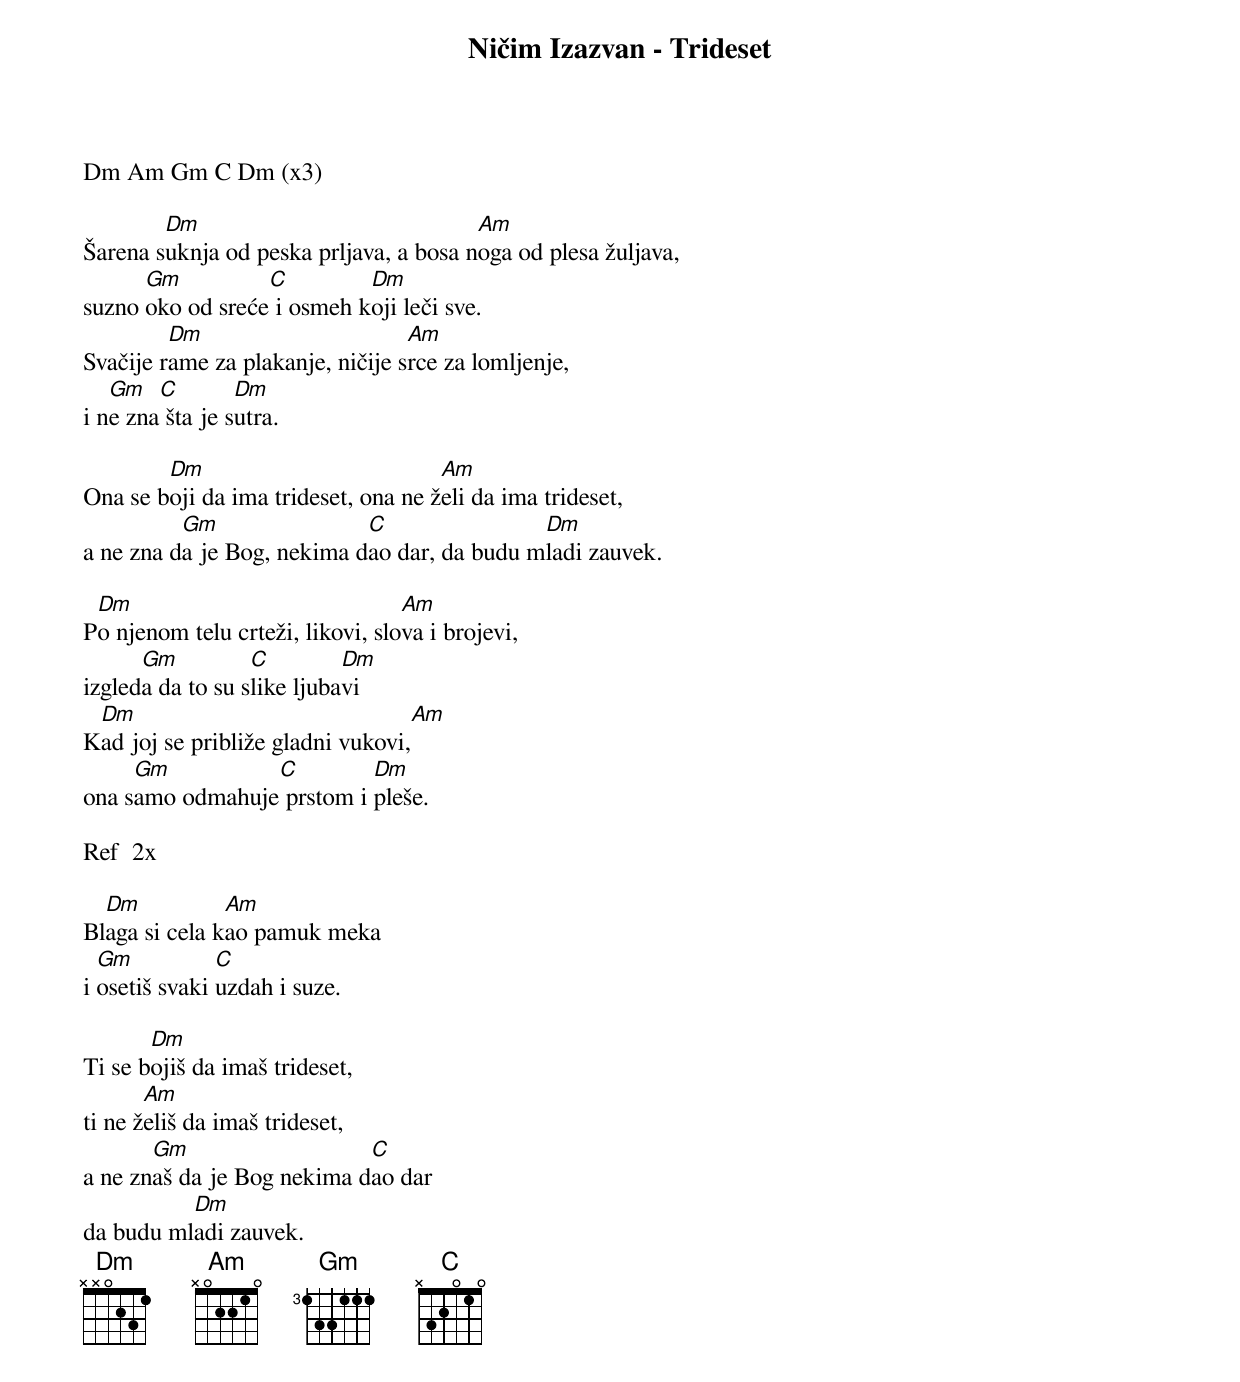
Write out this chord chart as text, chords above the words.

Ničim Izazvan - Trideset

Dm Am Gm C Dm (x3)

        Dm                              Am
Šarena suknja od peska prljava, a bosa noga od plesa žuljava,
      Gm          C         Dm
suzno oko od sreće i osmeh koji leči sve.
         Dm                       Am
Svačije rame za plakanje, ničije srce za lomljenje,
   Gm   C        Dm
i ne zna šta je sutra.

        Dm                           Am
Ona se boji da ima trideset, ona ne želi da ima trideset,
          Gm                C                Dm
a ne zna da je Bog, nekima dao dar, da budu mladi zauvek.

 Dm                               Am
Po njenom telu crteži, likovi, slova i brojevi,
      Gm          C         Dm
izgleda da to su slike ljubavi
 Dm                               Am
Kad joj se približe gladni vukovi,
     Gm          C         Dm
ona samo odmahuje prstom i pleše.

Ref  2x

  Dm           Am
Blaga si cela kao pamuk meka
  Gm           C
i osetiš svaki uzdah i suze.

       Dm
Ti se bojiš da imaš trideset,
       Am
ti ne želiš da imaš trideset,
       Gm                   C
a ne znaš da je Bog nekima dao dar
          Dm
da budu mladi zauvek.
